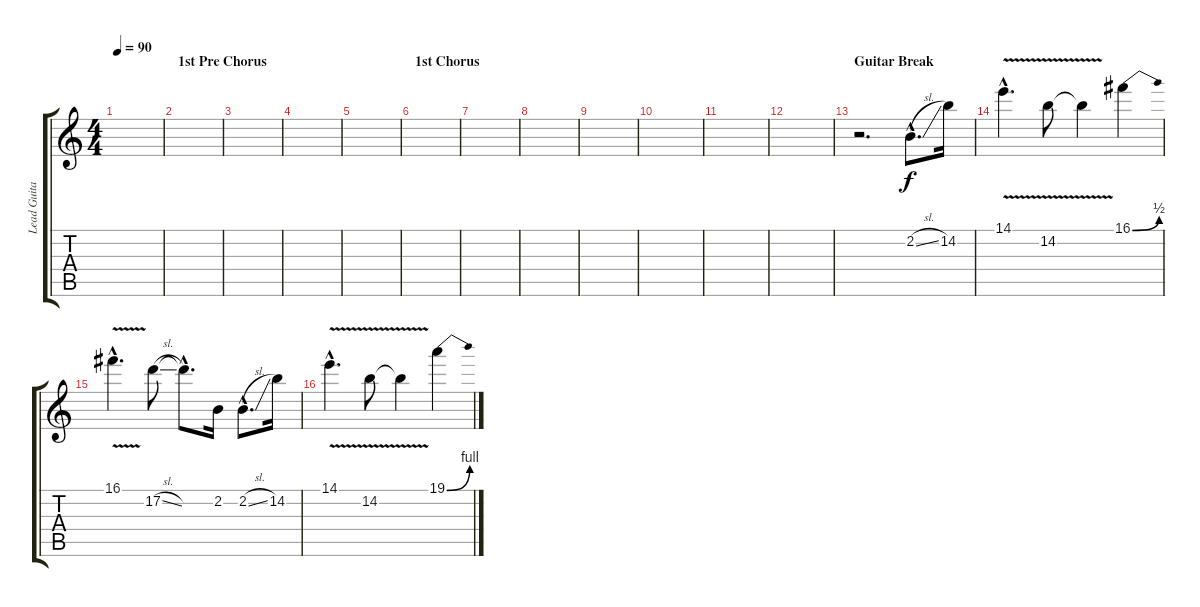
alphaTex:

\track ("Lead Guitar" "Lead Guita") {instrument overdrivenguitar}
\staff {score tabs}
\tuning (D4 A3 F3 C3 G2 D2) {hide}
\ts (4 4)
\tempo 90
\clef g2
\ks c
|
\section ("" "1st Pre Chorus")
|
|
|
|
\section ("" "1st Chorus")
|
|
|
|
|
|
|
\section ("" "Guitar Break")
r.2{d} 2.2{sl hac}.8{d} 14.2.16 |
14.1{v hac}.4{d} 14.2{v}.8 14.2{t}.4 16.1{be (bend 0 0 60 2)}.4 |
16.1{v hac}.4{d} 17.2{sl}.8 17.2{hac t}.8{d} 2.2.16 2.2{sl hac}.8{d} 14.2.16 |
14.1{v hac}.4{d} 14.2{v}.8 14.2{t}.4 19.1{be (bend 0 0 60 4)}.4
